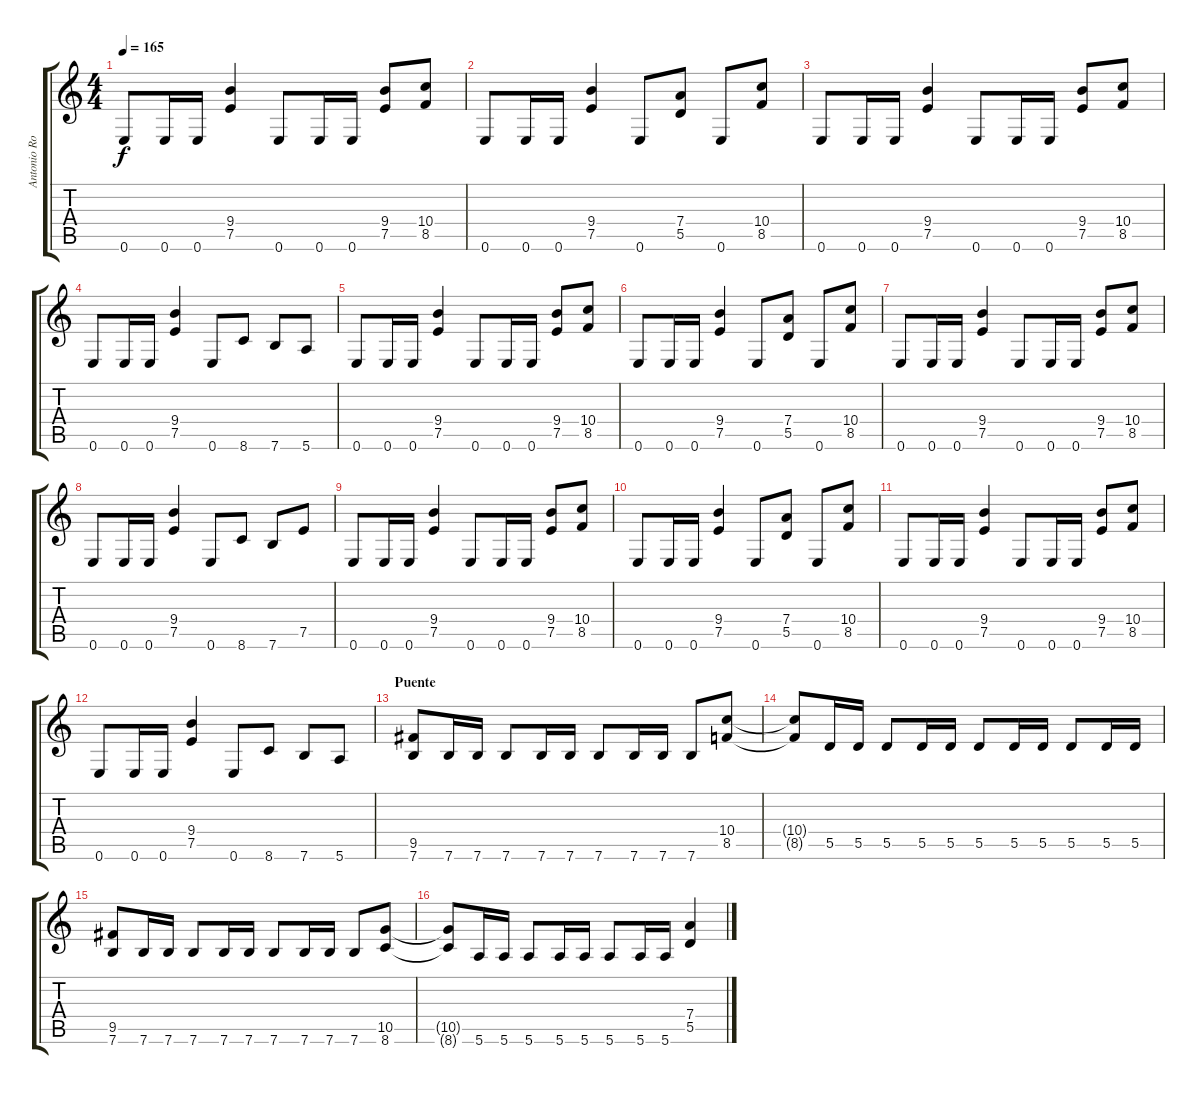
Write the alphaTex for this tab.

\track ("Antonio Romano (Gtr 1)" "Antonio Ro") {instrument distortionguitar}
\staff {score tabs}
\tuning (E4 B3 G3 D3 A2 E2) {hide}
\ts (4 4)
\tempo 165
\clef g2
\ks c
0.6.8{dy f} 0.6.16 0.6.16 (9.4 7.5).4 0.6.8 0.6.16 0.6.16 (9.4 7.5).8 (10.4 8.5).8 |
0.6.8 0.6.16 0.6.16 (9.4 7.5).4 0.6.8 (7.4 5.5).8 0.6.8 (10.4 8.5).8 |
0.6.8 0.6.16 0.6.16 (9.4 7.5).4 0.6.8 0.6.16 0.6.16 (9.4 7.5).8 (10.4 8.5).8 |
0.6.8 0.6.16 0.6.16 (9.4 7.5).4 0.6.8 8.6.8 7.6.8 5.6.8 |
0.6.8 0.6.16 0.6.16 (9.4 7.5).4 0.6.8 0.6.16 0.6.16 (9.4 7.5).8 (10.4 8.5).8 |
0.6.8 0.6.16 0.6.16 (9.4 7.5).4 0.6.8 (7.4 5.5).8 0.6.8 (10.4 8.5).8 |
0.6.8 0.6.16 0.6.16 (9.4 7.5).4 0.6.8 0.6.16 0.6.16 (9.4 7.5).8 (10.4 8.5).8 |
0.6.8 0.6.16 0.6.16 (9.4 7.5).4 0.6.8 8.6.8 7.6.8 7.5.8 |
0.6.8 0.6.16 0.6.16 (9.4 7.5).4 0.6.8 0.6.16 0.6.16 (9.4 7.5).8 (10.4 8.5).8 |
0.6.8 0.6.16 0.6.16 (9.4 7.5).4 0.6.8 (7.4 5.5).8 0.6.8 (10.4 8.5).8 |
0.6.8 0.6.16 0.6.16 (9.4 7.5).4 0.6.8 0.6.16 0.6.16 (9.4 7.5).8 (10.4 8.5).8 |
0.6.8 0.6.16 0.6.16 (9.4 7.5).4 0.6.8 8.6.8 7.6.8 5.6.8 |
\section ("" "Puente")
(9.5 7.6).8 7.6.16 7.6.16 7.6.8 7.6.16 7.6.16 7.6.8 7.6.16 7.6.16 7.6.8 (10.4 8.5).8 |
(10.4{t} 8.5{t}).8 5.5.16 5.5.16 5.5.8 5.5.16 5.5.16 5.5.8 5.5.16 5.5.16 5.5.8 5.5.16 5.5.16 |
(9.5 7.6).8 7.6.16 7.6.16 7.6.8 7.6.16 7.6.16 7.6.8 7.6.16 7.6.16 7.6.8 (10.5 8.6).8 |
(10.5{t} 8.6{t}).8 5.6.16 5.6.16 5.6.8 5.6.16 5.6.16 5.6.8 5.6.16 5.6.16 (7.4 5.5).4
